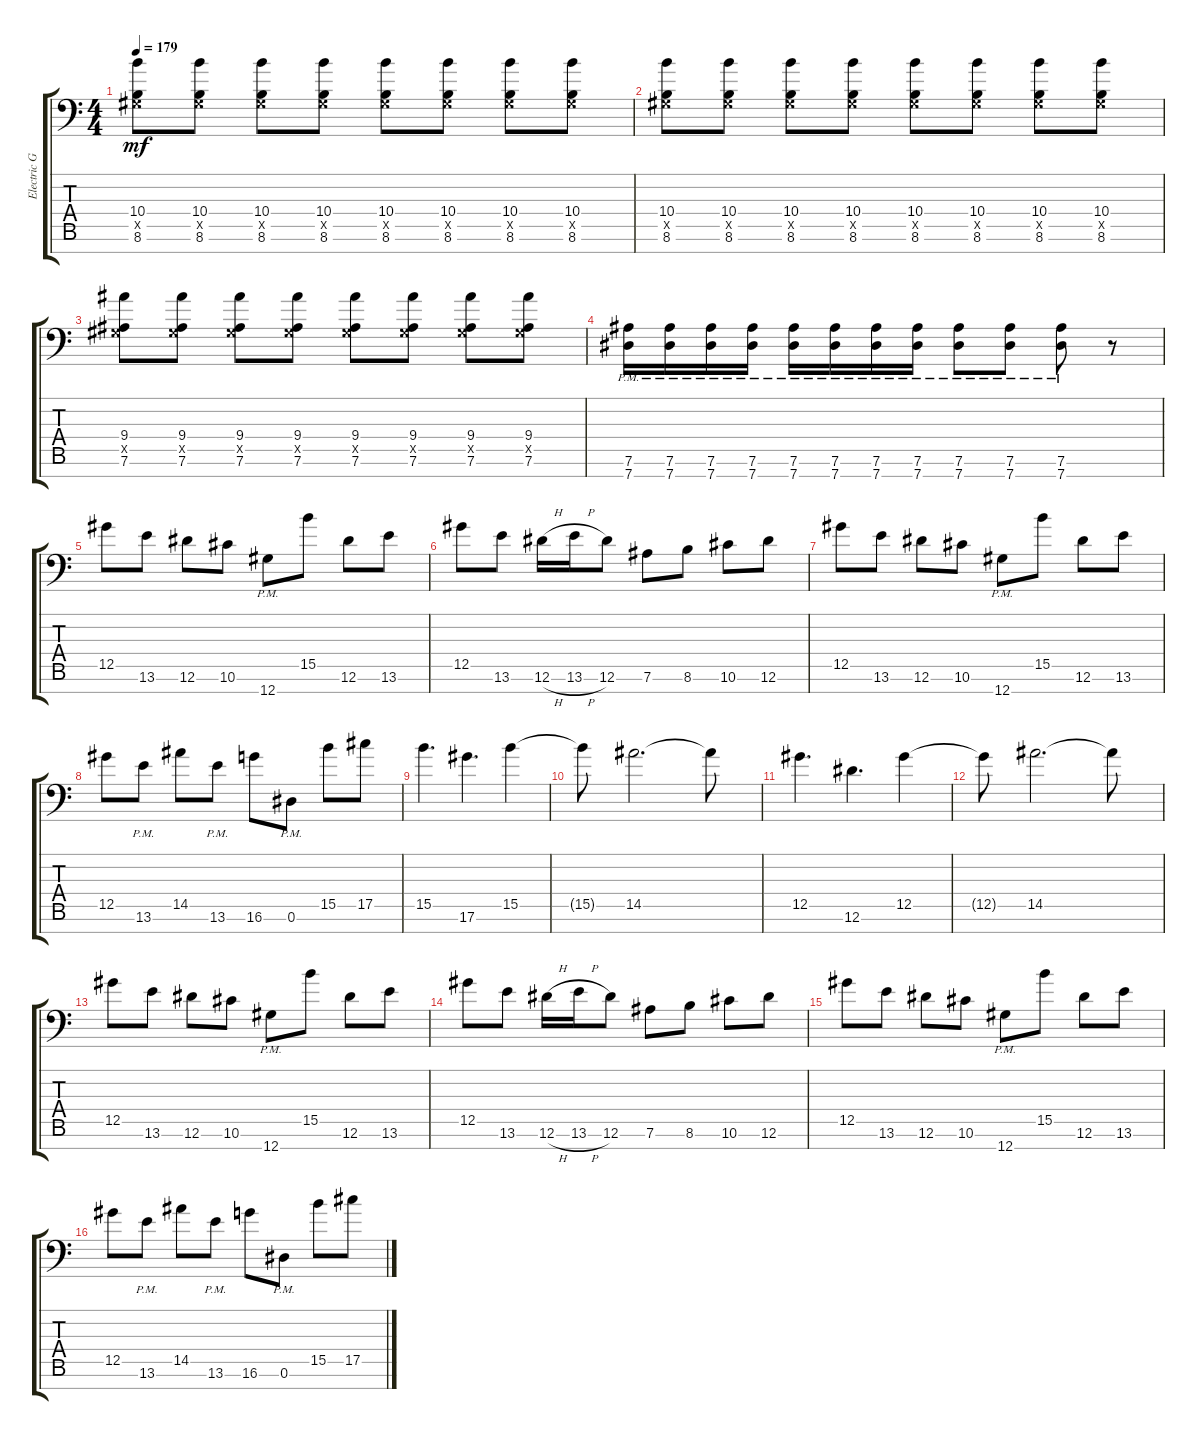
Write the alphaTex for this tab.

\track ("Electric Guitar" "Electric G") {instrument distortionguitar}
\staff {score tabs}
\tuning (Eb4 Bb3 Gb3 Db3 Ab2 Eb2 Ab1) {hide}
\ts (4 4)
\tempo 179
\clef f4
\ks c
(10.4 0.5{x} 8.6).8{dy mf instrument distortionguitar} (10.4 0.5{x} 8.6).8 (10.4 0.5{x} 8.6).8 (10.4 0.5{x} 8.6).8 (10.4 0.5{x} 8.6).8 (10.4 0.5{x} 8.6).8 (10.4 0.5{x} 8.6).8 (10.4 0.5{x} 8.6).8 |
(10.4 0.5{x} 8.6).8 (10.4 0.5{x} 8.6).8 (10.4 0.5{x} 8.6).8 (10.4 0.5{x} 8.6).8 (10.4 0.5{x} 8.6).8 (10.4 0.5{x} 8.6).8 (10.4 0.5{x} 8.6).8 (10.4 0.5{x} 8.6).8 |
(9.4 0.5{x} 7.6).8 (9.4 0.5{x} 7.6).8 (9.4 0.5{x} 7.6).8 (9.4 0.5{x} 7.6).8 (9.4 0.5{x} 7.6).8 (9.4 0.5{x} 7.6).8 (9.4 0.5{x} 7.6).8 (9.4 0.5{x} 7.6).8 |
(7.6{pm} 7.7{pm}).16 (7.6{pm} 7.7{pm}).16 (7.6{pm} 7.7{pm}).16 (7.6{pm} 7.7{pm}).16 (7.6{pm} 7.7{pm}).16 (7.6{pm} 7.7{pm}).16 (7.6{pm} 7.7{pm}).16 (7.6{pm} 7.7{pm}).16 (7.6{pm} 7.7{pm}).8 (7.6{pm} 7.7{pm}).8 (7.6{pm} 7.7{pm}).8 r.8 |
12.5.8 13.6.8 12.6.8 10.6.8 12.7{pm}.8 15.5.8 12.6.8 13.6.8 |
12.5.8 13.6.8 12.6{h}.16 13.6{h}.16 12.6.8 7.6.8 8.6.8 10.6.8 12.6.8 |
12.5.8 13.6.8 12.6.8 10.6.8 12.7{pm}.8 15.5.8 12.6.8 13.6.8 |
12.5.8 13.6{pm}.8 14.5.8 13.6{pm}.8 16.6.8 0.6{pm}.8 15.5.8 17.5.8 |
15.5.4{d} 17.6.4{d} 15.5.4 |
15.5{t}.8 14.5.2{d} 14.5{t}.8 |
12.5.4{d} 12.6.4{d} 12.5.4 |
12.5{t}.8 14.5.2{d} 14.5{t}.8 |
12.5.8 13.6.8 12.6.8 10.6.8 12.7{pm}.8 15.5.8 12.6.8 13.6.8 |
12.5.8 13.6.8 12.6{h}.16 13.6{h}.16 12.6.8 7.6.8 8.6.8 10.6.8 12.6.8 |
12.5.8 13.6.8 12.6.8 10.6.8 12.7{pm}.8 15.5.8 12.6.8 13.6.8 |
12.5.8 13.6{pm}.8 14.5.8 13.6{pm}.8 16.6.8 0.6{pm}.8 15.5.8 17.5.8
